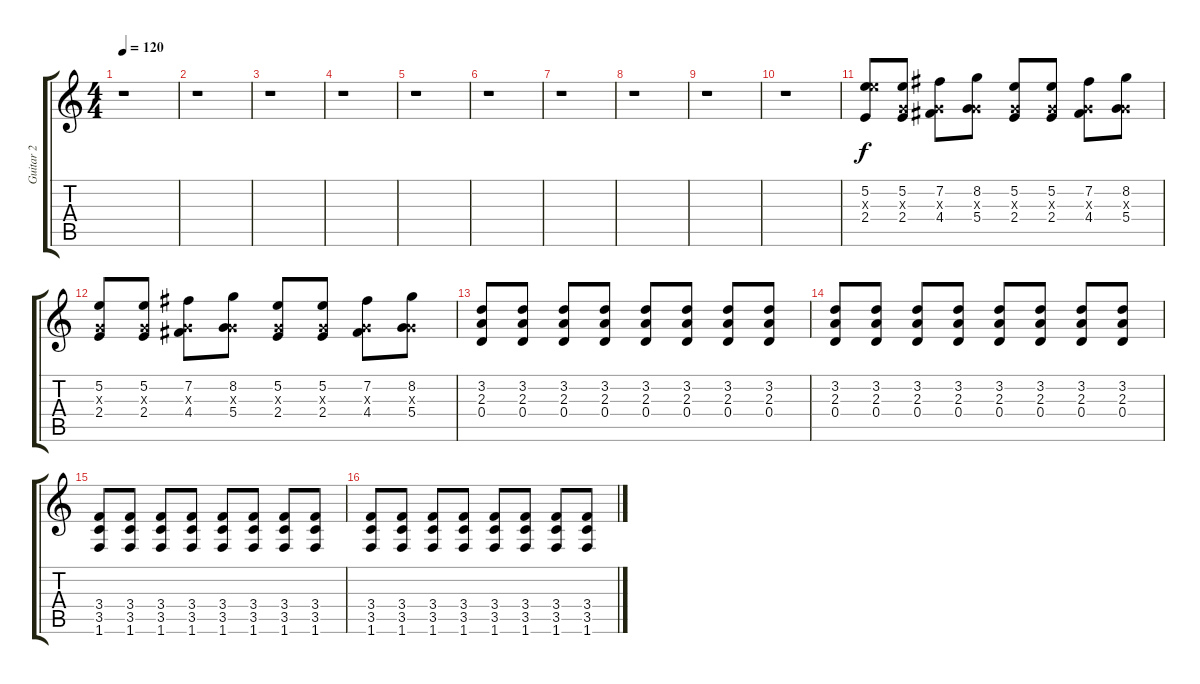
\track ("Guitar 2" "Guitar 2") {instrument distortionguitar}
\staff {score tabs}
\tuning (E4 B3 G3 D3 A2 E2) {hide}
\ts (4 4)
\tempo 120
\clef g2
\ks c
r.1{dy f} |
r.1 |
r.1 |
r.1 |
r.1 |
r.1 |
r.1 |
r.1 |
r.1 |
r.1 |
(5.2 9.3{x} 2.4).8 (5.2 0.3{x} 2.4).8 (7.2 0.3{x} 4.4).8 (8.2 0.3{x} 5.4).8 (5.2 0.3{x} 2.4).8 (5.2 0.3{x} 2.4).8 (7.2 0.3{x} 4.4).8 (8.2 0.3{x} 5.4).8 |
(5.2 0.3{x} 2.4).8 (5.2 0.3{x} 2.4).8 (7.2 0.3{x} 4.4).8 (8.2 0.3{x} 5.4).8 (5.2 0.3{x} 2.4).8 (5.2 0.3{x} 2.4).8 (7.2 0.3{x} 4.4).8 (8.2 0.3{x} 5.4).8 |
(3.2 2.3 0.4).8 (3.2 2.3 0.4).8 (3.2 2.3 0.4).8 (3.2 2.3 0.4).8 (3.2 2.3 0.4).8 (3.2 2.3 0.4).8 (3.2 2.3 0.4).8 (3.2 2.3 0.4).8 |
(3.2 2.3 0.4).8 (3.2 2.3 0.4).8 (3.2 2.3 0.4).8 (3.2 2.3 0.4).8 (3.2 2.3 0.4).8 (3.2 2.3 0.4).8 (3.2 2.3 0.4).8 (3.2 2.3 0.4).8 |
(3.4 3.5 1.6).8 (3.4 3.5 1.6).8 (3.4 3.5 1.6).8 (3.4 3.5 1.6).8 (3.4 3.5 1.6).8 (3.4 3.5 1.6).8 (3.4 3.5 1.6).8 (3.4 3.5 1.6).8 |
(3.4 3.5 1.6).8 (3.4 3.5 1.6).8 (3.4 3.5 1.6).8 (3.4 3.5 1.6).8 (3.4 3.5 1.6).8 (3.4 3.5 1.6).8 (3.4 3.5 1.6).8 (3.4 3.5 1.6).8
